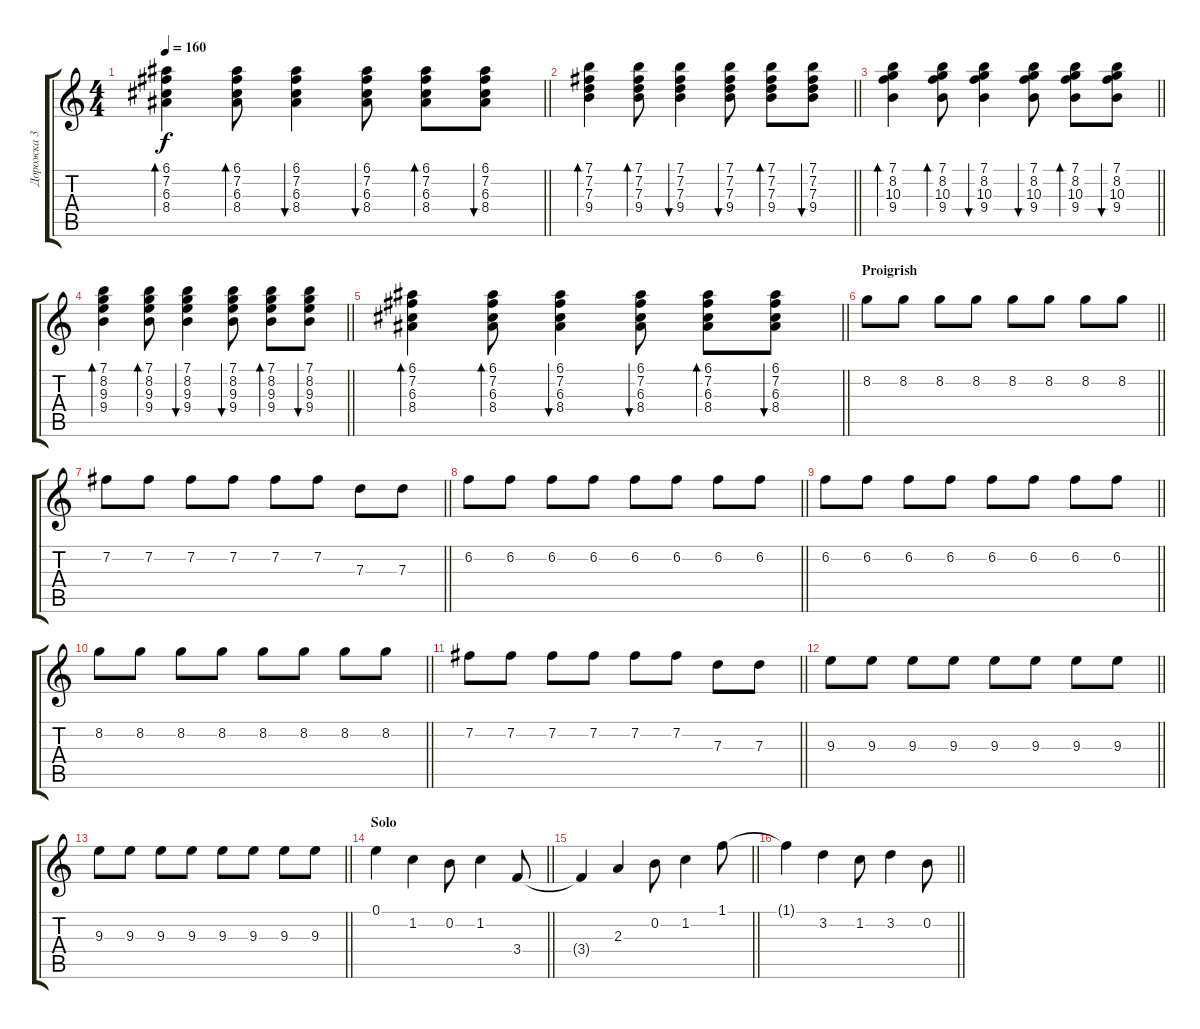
\track ("Дорожка 3" "Дорожка 3") {instrument acousticguitarsteel}
\staff {score tabs}
\tuning (E4 B3 G3 D3 A2 E2) {hide}
\ts (4 4)
\tempo 160
\clef g2
\barLineRight lightlight
\ks c
(6.1 7.2 6.3 8.4).4{bd 60 dy f} (6.1 7.2 6.3 8.4).8{bd 60} (6.1 7.2 6.3 8.4).4{bu 60} (6.1 7.2 6.3 8.4).8{bu 60} (6.1 7.2 6.3 8.4).8{bd 60} (6.1 7.2 6.3 8.4).8{bu 60} |
\barLineRight lightlight
(7.1 7.2 7.3 9.4).4{bd 60} (7.1 7.2 7.3 9.4).8{bd 60} (7.1 7.2 7.3 9.4).4{bu 60} (7.1 7.2 7.3 9.4).8{bu 60} (7.1 7.2 7.3 9.4).8{bd 60} (7.1 7.2 7.3 9.4).8{bu 60} |
\barLineRight lightlight
(7.1 8.2 10.3 9.4).4{bd 60} (7.1 8.2 10.3 9.4).8{bd 60} (7.1 8.2 10.3 9.4).4{bu 60} (7.1 8.2 10.3 9.4).8{bu 60} (7.1 8.2 10.3 9.4).8{bd 60} (7.1 8.2 10.3 9.4).8{bu 60} |
\barLineRight lightlight
(7.1 8.2 9.3 9.4).4{bd 60} (7.1 8.2 9.3 9.4).8{bd 60} (7.1 8.2 9.3 9.4).4{bu 60} (7.1 8.2 9.3 9.4).8{bu 60} (7.1 8.2 9.3 9.4).8{bd 60} (7.1 8.2 9.3 9.4).8{bu 60} |
\barLineRight lightlight
(6.1 7.2 6.3 8.4).4{bd 60} (6.1 7.2 6.3 8.4).8{bd 60} (6.1 7.2 6.3 8.4).4{bu 60} (6.1 7.2 6.3 8.4).8{bu 60} (6.1 7.2 6.3 8.4).8{bd 60} (6.1 7.2 6.3 8.4).8{bu 60} |
\section ("" "Proigrish")
\barLineRight lightlight
8.2.8 8.2.8 8.2.8 8.2.8 8.2.8 8.2.8 8.2.8 8.2.8 |
\barLineRight lightlight
7.2.8 7.2.8 7.2.8 7.2.8 7.2.8 7.2.8 7.3.8 7.3.8 |
\barLineRight lightlight
6.2.8 6.2.8 6.2.8 6.2.8 6.2.8 6.2.8 6.2.8 6.2.8 |
\barLineRight lightlight
6.2.8 6.2.8 6.2.8 6.2.8 6.2.8 6.2.8 6.2.8 6.2.8 |
\barLineRight lightlight
8.2.8 8.2.8 8.2.8 8.2.8 8.2.8 8.2.8 8.2.8 8.2.8 |
\barLineRight lightlight
7.2.8 7.2.8 7.2.8 7.2.8 7.2.8 7.2.8 7.3.8 7.3.8 |
\barLineRight lightlight
9.3.8 9.3.8 9.3.8 9.3.8 9.3.8 9.3.8 9.3.8 9.3.8 |
\barLineRight lightlight
9.3.8 9.3.8 9.3.8 9.3.8 9.3.8 9.3.8 9.3.8 9.3.8 |
\section ("" "Solo")
\barLineRight lightlight
0.1.4 1.2.4 0.2.8 1.2.4 3.4.8 |
\barLineRight lightlight
3.4{t}.4 2.3.4 0.2.8 1.2.4 1.1.8 |
\barLineRight lightlight
1.1{t}.4 3.2.4 1.2.8 3.2.4 0.2.8
